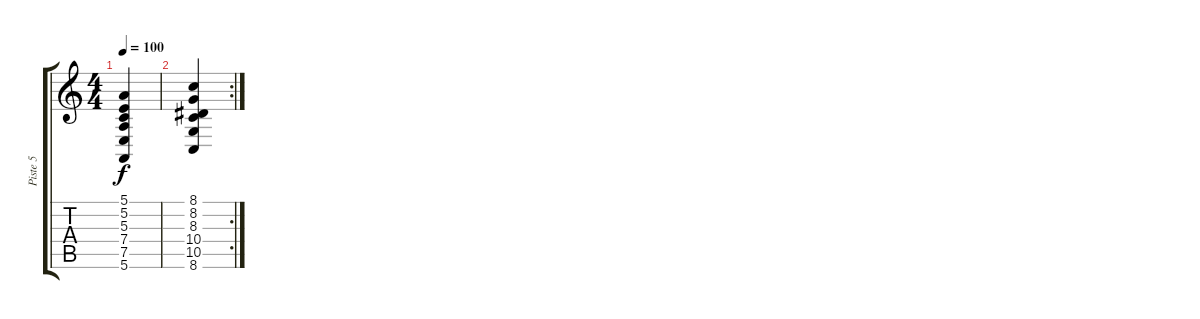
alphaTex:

\track ("Piste 5" "Piste 5") {instrument musicbox}
\staff {score tabs}
\tuning (E4 B3 G3 D3 A2 E2) {hide}
\ts (4 4)
\tempo 100
\clef g2
\ks c
(5.1 5.2 5.3 7.4 7.5 5.6).4{dy f} |
\rc 2
(8.1 8.2 8.3 10.4 10.5 8.6).4
